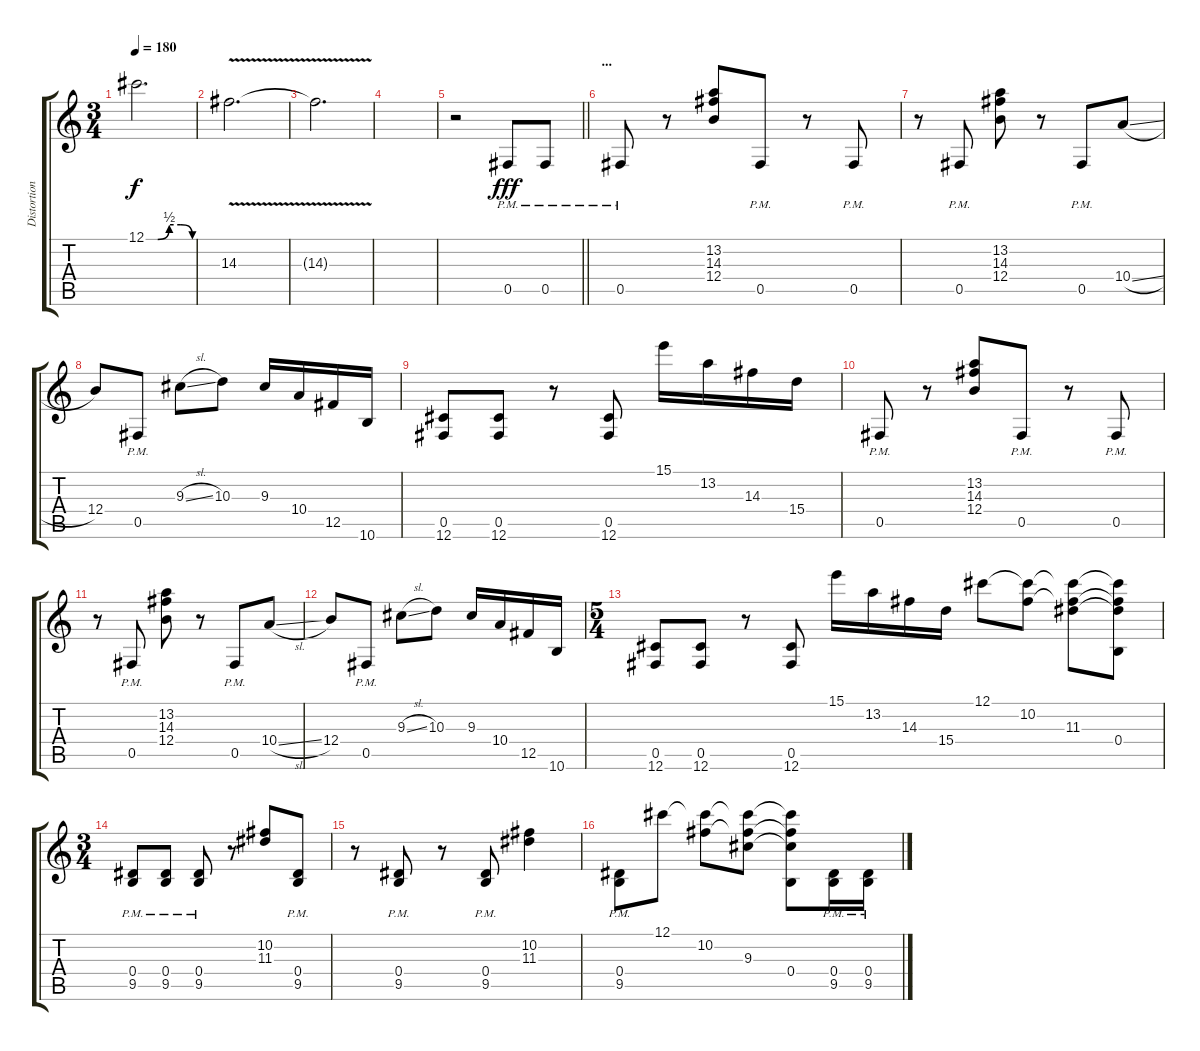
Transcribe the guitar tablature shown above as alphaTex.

\track ("Distortion 1" "Distortion") {instrument distortionguitar}
\staff {score tabs}
\tuning (Db4 Ab3 E3 B2 Gb2 Db2) {hide}
\ts (3 4)
\tempo 180
\clef g2
\ks c
12.1{be (custom 0 0 15 0 30 2 45 2 60 0)}.2{d dy f} |
14.3{v}.2{d} |
14.3{t}.2{d volume 0} |
|
\barLineRight lightlight
r.2{volume 16} 0.5{pm}.8{dy fff} 0.5{pm}.8 |
\section ("" "...")
0.5{pm}.8 r.8 (13.2 14.3 12.4).8 0.5{pm}.8 r.8 0.5{pm}.8 |
r.8 0.5{pm}.8 (13.2 14.3 12.4).8 r.8 0.5{pm}.8 10.4{sl}.8 |
12.4.8 0.5{pm}.8 9.3{sl}.8 10.3.8 9.3.16 10.4.16 12.5.16 10.6.16 |
(0.5 12.6).8 (0.5 12.6).8 r.8 (0.5 12.6).8 15.1.16 13.2.16 14.3.16 15.4.16 |
0.5{pm}.8 r.8 (13.2 14.3 12.4).8 0.5{pm}.8 r.8 0.5{pm}.8 |
r.8 0.5{pm}.8 (13.2 14.3 12.4).8 r.8 0.5{pm}.8 10.4{sl}.8 |
12.4.8 0.5{pm}.8 9.3{sl}.8 10.3.8 9.3.16 10.4.16 12.5.16 10.6.16 |
\ts (5 4)
(0.5 12.6).8 (0.5 12.6).8 r.8 (0.5 12.6).8 15.1.16 13.2.16 14.3.16 15.4.16 12.1.8 (12.1{t} 10.2).8 (12.1{t} 10.2{t} 11.3).8 (12.1{t} 10.2{t} 11.3{t} 0.4).8 |
\ts (3 4)
(0.4{pm} 9.5{pm}).8 (0.4{pm} 9.5{pm}).8 (0.4{pm} 9.5{pm}).8 r.8 (10.2 11.3).8 (0.4{pm} 9.5{pm}).8 |
r.8 (0.4{pm} 9.5{pm}).8 r.8 (0.4{pm} 9.5{pm}).8 (10.2 11.3).4 |
(0.4{pm} 9.5{pm}).8 12.1.8 (12.1{t} 10.2).8 (12.1{t} 10.2{t} 9.3).8 (12.1{t} 10.2{t} 9.3{t} 0.4).8 (0.4{pm} 9.5{pm}).16 (0.4{pm} 9.5{pm}).16
